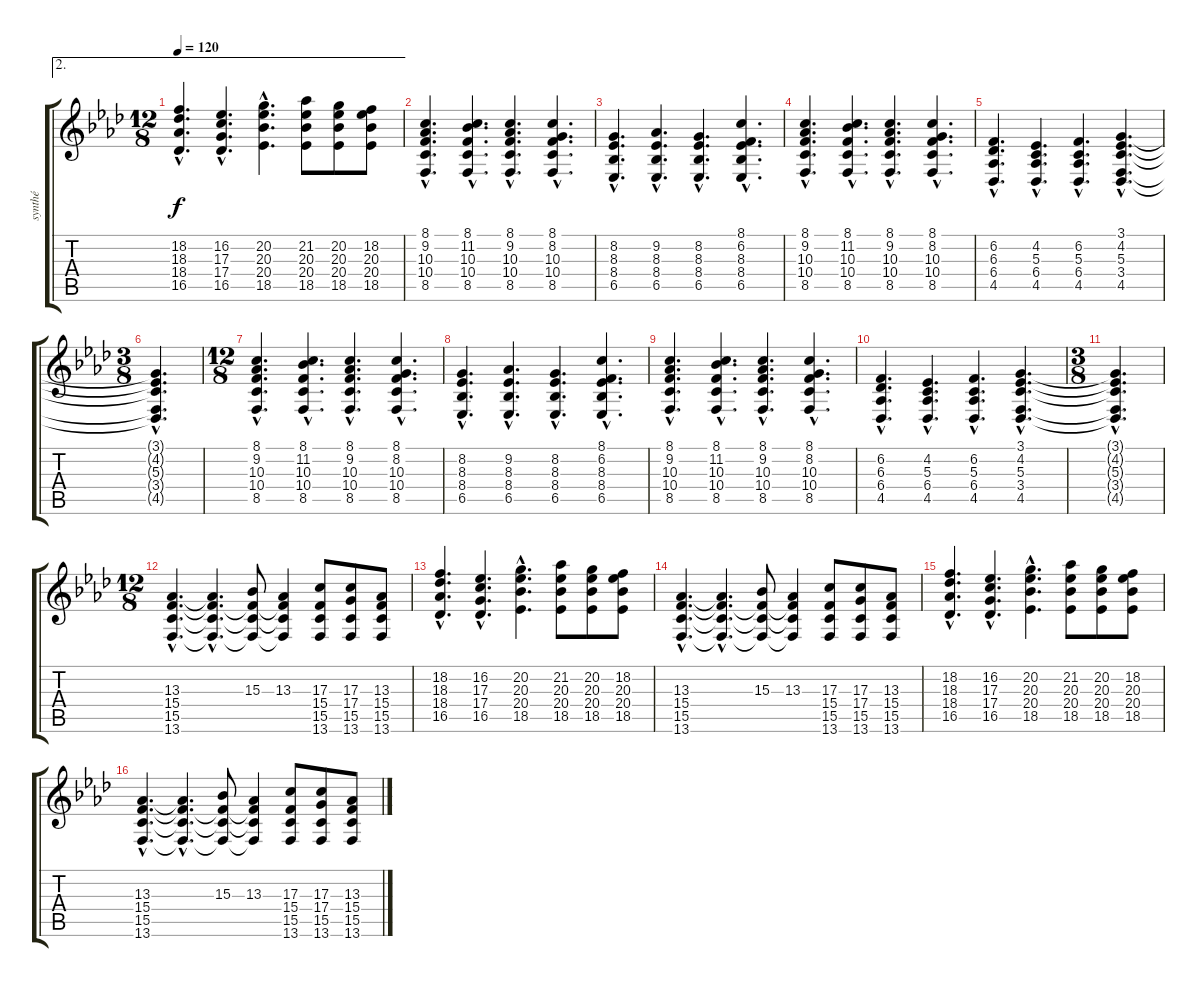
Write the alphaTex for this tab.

\track ("synthé" "synthé") {instrument choiraahs}
\staff {score tabs}
\tuning (E4 B3 G3 D3 A2 E2) {hide}
\ae 2
\ts (12 8)
\tempo 120
\clef g2
\ks fminor
(18.2{hac} 18.3{hac} 18.4{hac} 16.5{hac}).4{d dy f} (16.2{hac} 17.3{hac} 17.4{hac} 16.5{hac}).4{d} (20.2{hac} 20.3{hac} 20.4{hac} 18.5{hac}).4{d} (21.2 20.3 20.4 18.5).8 (20.2 20.3 20.4 18.5).8 (18.2 20.3 20.4 18.5).8 |
(8.1 9.2{hac} 10.3{hac} 10.4{hac} 8.5{hac}).4{d} (8.1 11.2{hac} 10.3{hac} 10.4{hac} 8.5{hac}).4{d} (8.1 9.2{hac} 10.3{hac} 10.4{hac} 8.5{hac}).4{d} (8.1 8.2{hac} 10.3{hac} 10.4{hac} 8.5{hac}).4{d} |
(8.2{hac} 8.3{hac} 8.4{hac} 6.5{hac}).4{d} (9.2{hac} 8.3{hac} 8.4{hac} 6.5{hac}).4{d} (8.2{hac} 8.3{hac} 8.4{hac} 6.5{hac}).4{d} (8.1{hac} 6.2{hac} 8.3{hac} 8.4{hac} 6.5{hac}).4{d} |
(8.1 9.2{hac} 10.3{hac} 10.4{hac} 8.5{hac}).4{d} (8.1 11.2{hac} 10.3{hac} 10.4{hac} 8.5{hac}).4{d} (8.1 9.2{hac} 10.3{hac} 10.4{hac} 8.5{hac}).4{d} (8.1 8.2{hac} 10.3{hac} 10.4{hac} 8.5{hac}).4{d} |
(6.2{hac} 6.3{hac} 6.4{hac} 4.5{hac}).4{d} (4.2{hac} 5.3{hac} 6.4{hac} 4.5{hac}).4{d} (6.2{hac} 5.3{hac} 6.4{hac} 4.5{hac}).4{d} (3.1{hac} 4.2{hac} 5.3{hac} 3.4{hac} 4.5{hac}).4{d} |
\ts (3 8)
(3.1{hac t} 4.2{hac t} 5.3{hac t} 3.4{hac t} 4.5{hac t}).4{d} |
\ts (12 8)
(8.1 9.2{hac} 10.3{hac} 10.4{hac} 8.5{hac}).4{d} (8.1 11.2{hac} 10.3{hac} 10.4{hac} 8.5{hac}).4{d} (8.1 9.2{hac} 10.3{hac} 10.4{hac} 8.5{hac}).4{d} (8.1 8.2{hac} 10.3{hac} 10.4{hac} 8.5{hac}).4{d} |
(8.2{hac} 8.3{hac} 8.4{hac} 6.5{hac}).4{d} (9.2{hac} 8.3{hac} 8.4{hac} 6.5{hac}).4{d} (8.2{hac} 8.3{hac} 8.4{hac} 6.5{hac}).4{d} (8.1{hac} 6.2{hac} 8.3{hac} 8.4{hac} 6.5{hac}).4{d} |
(8.1 9.2{hac} 10.3{hac} 10.4{hac} 8.5{hac}).4{d} (8.1 11.2{hac} 10.3{hac} 10.4{hac} 8.5{hac}).4{d} (8.1 9.2{hac} 10.3{hac} 10.4{hac} 8.5{hac}).4{d} (8.1 8.2{hac} 10.3{hac} 10.4{hac} 8.5{hac}).4{d} |
(6.2{hac} 6.3{hac} 6.4{hac} 4.5{hac}).4{d} (4.2{hac} 5.3{hac} 6.4{hac} 4.5{hac}).4{d} (6.2{hac} 5.3{hac} 6.4{hac} 4.5{hac}).4{d} (3.1{hac} 4.2{hac} 5.3{hac} 3.4{hac} 4.5{hac}).4{d} |
\ts (3 8)
(3.1{hac t} 4.2{hac t} 5.3{hac t} 3.4{hac t} 4.5{hac t}).4{d} |
\ts (12 8)
(13.3{hac} 15.4{hac} 15.5{hac} 13.6{hac}).4{d} (13.3{hac t} 15.4{hac t} 15.5{hac t} 13.6{hac t}).4{d} (15.3 15.4{t} 15.5{t} 13.6{t}).8 (13.3 15.4{t} 15.5{t} 13.6{t}).4 (17.3 15.4 15.5 13.6).8 (17.3 17.4 15.5 13.6).8 (13.3 15.4 15.5 13.6).8 |
(18.2{hac} 18.3{hac} 18.4{hac} 16.5{hac}).4{d} (16.2{hac} 17.3{hac} 17.4{hac} 16.5{hac}).4{d} (20.2{hac} 20.3{hac} 20.4{hac} 18.5{hac}).4{d} (21.2 20.3 20.4 18.5).8 (20.2 20.3 20.4 18.5).8 (18.2 20.3 20.4 18.5).8 |
(13.3{hac} 15.4{hac} 15.5{hac} 13.6{hac}).4{d} (13.3{hac t} 15.4{hac t} 15.5{hac t} 13.6{hac t}).4{d} (15.3 15.4{t} 15.5{t} 13.6{t}).8 (13.3 15.4{t} 15.5{t} 13.6{t}).4 (17.3 15.4 15.5 13.6).8 (17.3 17.4 15.5 13.6).8 (13.3 15.4 15.5 13.6).8 |
(18.2{hac} 18.3{hac} 18.4{hac} 16.5{hac}).4{d} (16.2{hac} 17.3{hac} 17.4{hac} 16.5{hac}).4{d} (20.2{hac} 20.3{hac} 20.4{hac} 18.5{hac}).4{d} (21.2 20.3 20.4 18.5).8 (20.2 20.3 20.4 18.5).8 (18.2 20.3 20.4 18.5).8 |
(13.3{hac} 15.4{hac} 15.5{hac} 13.6{hac}).4{d} (13.3{hac t} 15.4{hac t} 15.5{hac t} 13.6{hac t}).4{d} (15.3 15.4{t} 15.5{t} 13.6{t}).8 (13.3 15.4{t} 15.5{t} 13.6{t}).4 (17.3 15.4 15.5 13.6).8 (17.3 17.4 15.5 13.6).8 (13.3 15.4 15.5 13.6).8
